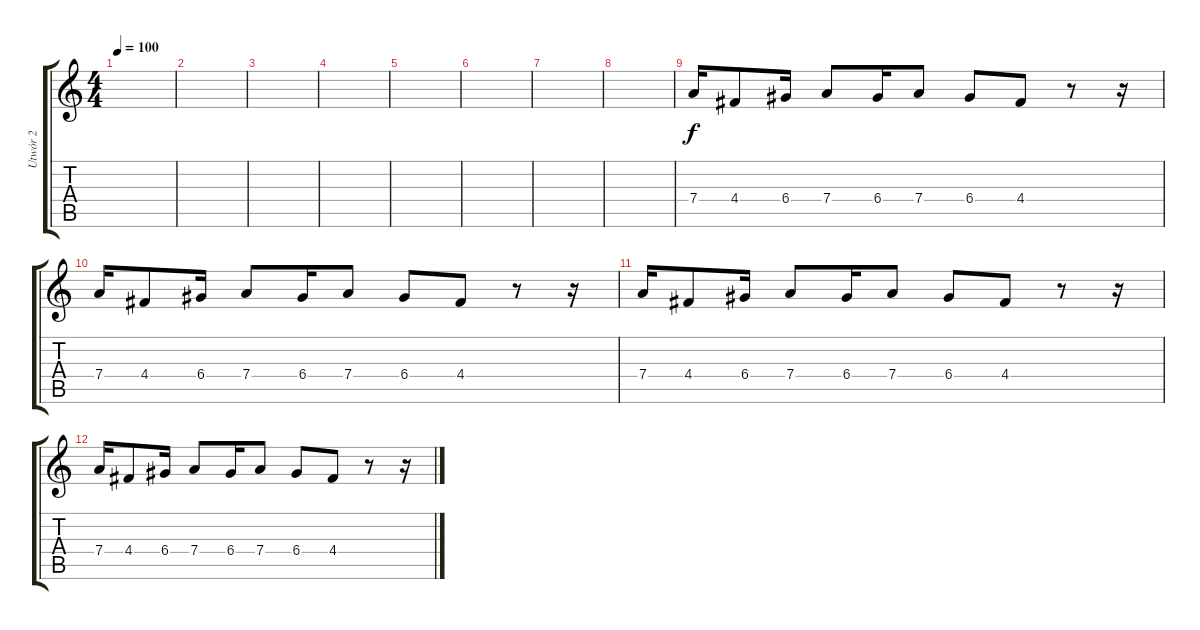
\track ("Utwór 2" "Utwór 2") {instrument overdrivenguitar}
\staff {score tabs}
\tuning (E4 B3 G3 D3 A2 E2) {hide}
\ts (4 4)
\tempo 100
\clef g2
\ks c
|
|
|
|
|
|
|
|
7.4.16 4.4.8 6.4.16 7.4.8 6.4.16 7.4.8 6.4.8 4.4.8 r.8 r.16 |
7.4.16 4.4.8 6.4.16 7.4.8 6.4.16 7.4.8 6.4.8 4.4.8 r.8 r.16 |
7.4.16 4.4.8 6.4.16 7.4.8 6.4.16 7.4.8 6.4.8 4.4.8 r.8 r.16 |
7.4.16 4.4.8 6.4.16 7.4.8 6.4.16 7.4.8 6.4.8 4.4.8 r.8 r.16
